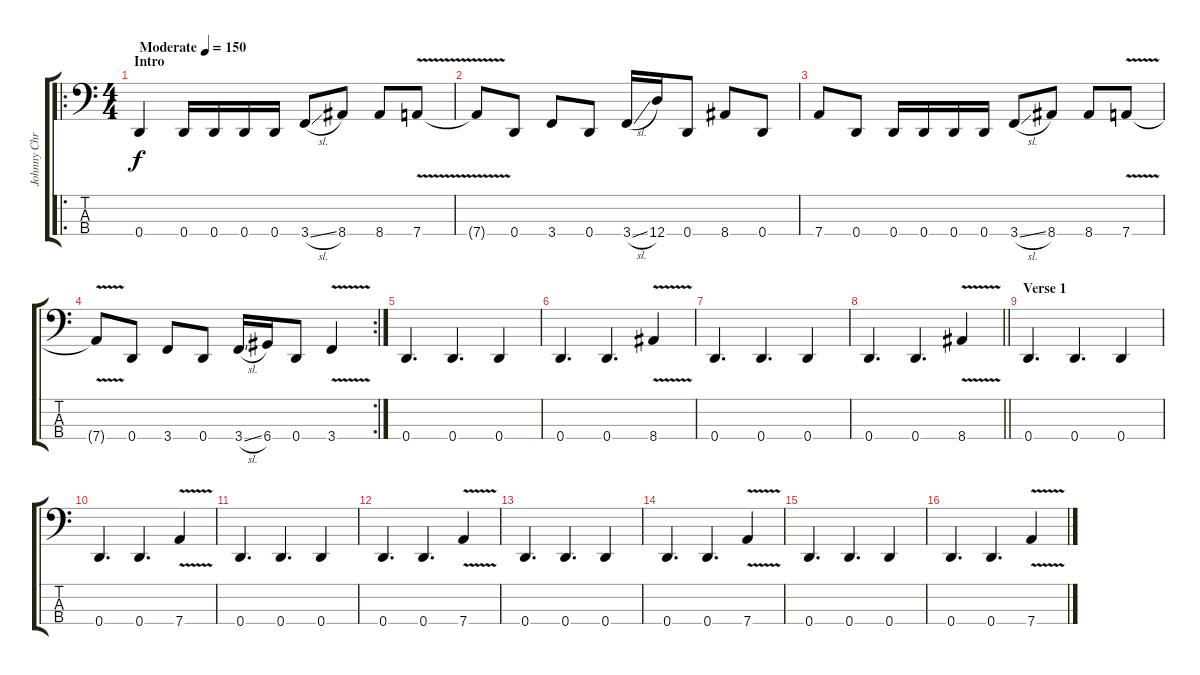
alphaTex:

\track ("Johnny Christ | Bass" "Johnny Chr") {instrument electricbassfinger}
\staff {score tabs}
\tuning (G2 D2 A1 D1) {hide}
\ro
\ts (4 4)
\section ("" "Intro")
\tempo (150 "Moderate")
\clef f4
\ks c
0.4.4{dy f instrument electricbassfinger} 0.4.16 0.4.16 0.4.16 0.4.16 3.4{sl}.8 8.4.8 8.4.8 7.4{v}.8 |
7.4{t}.8 0.4.8 3.4.8 0.4.8 3.4{sl}.16 12.4.16 0.4.8 8.4.8 0.4.8 |
7.4.8 0.4.8 0.4.16 0.4.16 0.4.16 0.4.16 3.4{sl}.8 8.4.8 8.4.8 7.4{v}.8 |
\rc 2
7.4{t}.8 0.4.8 3.4.8 0.4.8 3.4{sl}.16 6.4.16 0.4.8 3.4{v}.4 |
0.4.4{d} 0.4.4{d} 0.4.4 |
0.4.4{d} 0.4.4{d} 8.4{v}.4 |
0.4.4{d} 0.4.4{d} 0.4.4 |
\barLineRight lightlight
0.4.4{d} 0.4.4{d} 8.4{v}.4 |
\section ("" "Verse 1")
0.4.4{d} 0.4.4{d} 0.4.4 |
0.4.4{d} 0.4.4{d} 7.4{v}.4 |
0.4.4{d} 0.4.4{d} 0.4.4 |
0.4.4{d} 0.4.4{d} 7.4{v}.4 |
0.4.4{d} 0.4.4{d} 0.4.4 |
0.4.4{d} 0.4.4{d} 7.4{v}.4 |
0.4.4{d} 0.4.4{d} 0.4.4 |
0.4.4{d} 0.4.4{d} 7.4{v}.4
